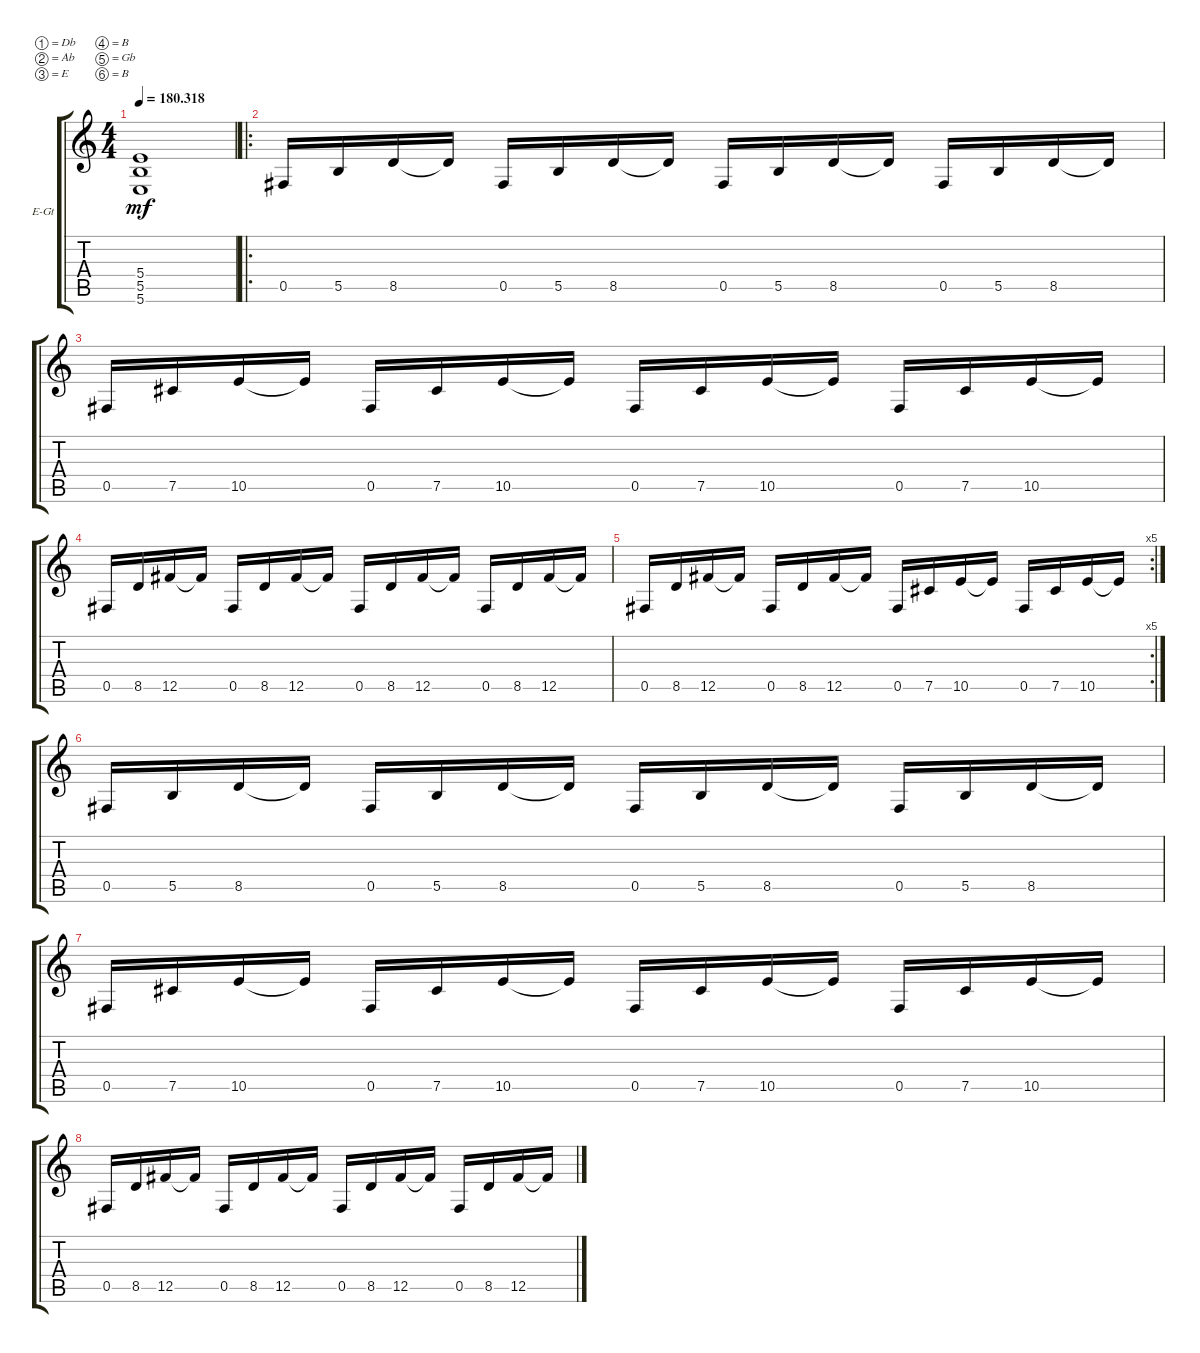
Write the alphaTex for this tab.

\bracketExtendMode groupsimilarinstruments
\firstSystemTrackNameOrientation horizontal
\otherSystemsTrackNameOrientation horizontal
\track ("Lead" "E-Gt") {instrument distortionguitar}
\staff {score tabs}
\tuning (Db4 Ab3 E3 B2 Gb2 B1)
\ts (4 4)
\tempo
180.318
\accidentals auto
\clef g2
\ottava regular
\simile none
\ks c
(5.6{t} 5.5{t} 5.4{t}).1{dy mf} |
\ro
0.5.16 5.5.16 8.5.16 8.5{t}.16 0.5.16 5.5.16 8.5.16 8.5{t}.16 0.5.16 5.5.16 8.5.16 8.5{t}.16 0.5.16 5.5.16 8.5.16 8.5{t}.16 |
0.5.16 7.5.16 10.5.16 10.5{t}.16 0.5.16 7.5.16 10.5.16 10.5{t}.16 0.5.16 7.5.16 10.5.16 10.5{t}.16 0.5.16 7.5.16 10.5.16 10.5{t}.16 |
0.5.16 8.5.16 12.5.16 12.5{t}.16 0.5.16 8.5.16 12.5.16 12.5{t}.16 0.5.16 8.5.16 12.5.16 12.5{t}.16 0.5.16 8.5.16 12.5.16 12.5{t}.16 |
\rc 5
0.5.16 8.5.16 12.5.16 12.5{t}.16 0.5.16 8.5.16 12.5.16 12.5{t}.16 0.5.16 7.5.16 10.5.16 10.5{t}.16 0.5.16 7.5.16 10.5.16 10.5{t}.16 |
0.5.16 5.5.16 8.5.16 8.5{t}.16 0.5.16 5.5.16 8.5.16 8.5{t}.16 0.5.16 5.5.16 8.5.16 8.5{t}.16 0.5.16 5.5.16 8.5.16 8.5{t}.16 |
0.5.16 7.5.16 10.5.16 10.5{t}.16 0.5.16 7.5.16 10.5.16 10.5{t}.16 0.5.16 7.5.16 10.5.16 10.5{t}.16 0.5.16 7.5.16 10.5.16 10.5{t}.16 |
0.5.16 8.5.16 12.5.16 12.5{t}.16 0.5.16 8.5.16 12.5.16 12.5{t}.16 0.5.16 8.5.16 12.5.16 12.5{t}.16 0.5.16 8.5.16 12.5.16 12.5{t}.16
